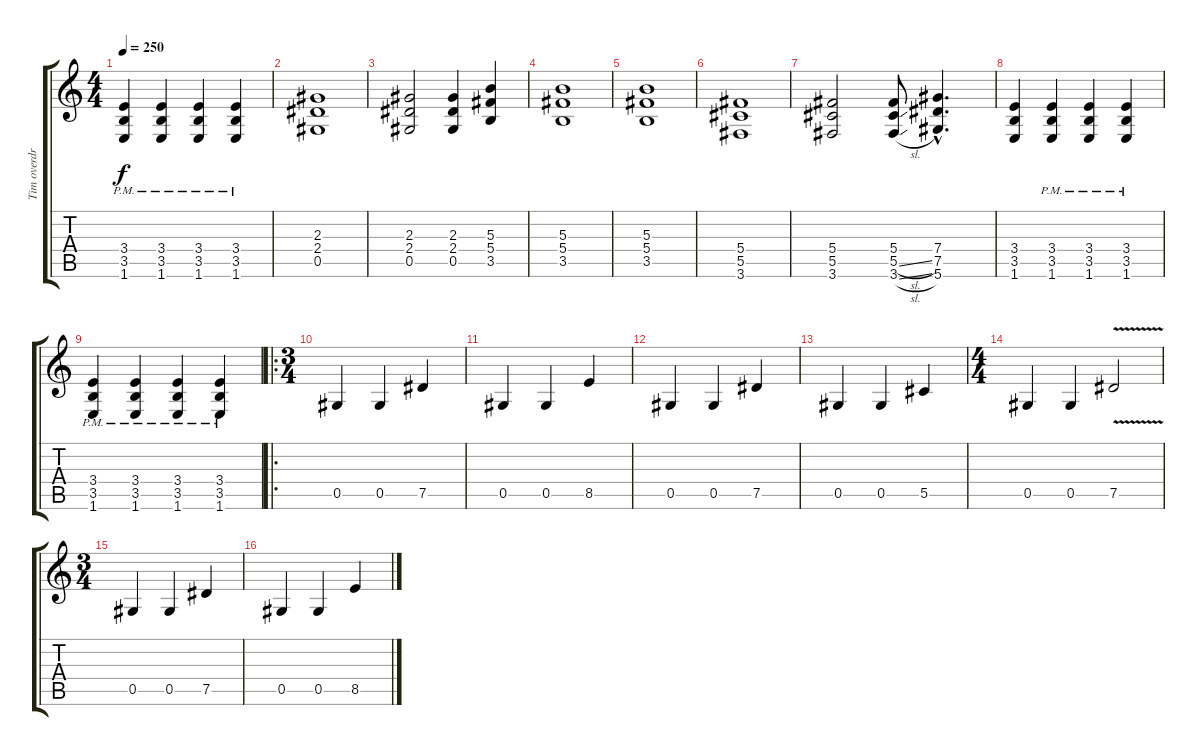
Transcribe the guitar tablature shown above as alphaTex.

\track ("Tim overdrive" "Tim overdr") {instrument overdrivenguitar}
\staff {score tabs}
\tuning (Eb4 Bb3 Gb3 Db3 Ab2 Eb2) {hide}
\ts (4 4)
\tempo 250
\clef g2
\ks c
(3.4{pm} 3.5{pm} 1.6{pm}).4{dy f} (3.4{pm} 3.5{pm} 1.6{pm}).4 (3.4{pm} 3.5{pm} 1.6{pm}).4 (3.4{pm} 3.5{pm} 1.6{pm}).4 |
(2.3 2.4 0.5).1 |
(2.3 2.4 0.5).2 (2.3 2.4 0.5).4 (5.3 5.4 3.5).4 |
(5.3 5.4 3.5).1 |
(5.3 5.4 3.5).1 |
(5.4 5.5 3.6).1 |
(5.4 5.5 3.6).2 (5.4 5.5{sl} 3.6{sl}).8 (7.4{hac} 7.5{hac} 5.6{hac}).4{d} |
(3.4 3.5 1.6).4 (3.4{pm} 3.5{pm} 1.6{pm}).4 (3.4{pm} 3.5{pm} 1.6{pm}).4 (3.4{pm} 3.5{pm} 1.6{pm}).4 |
(3.4{pm} 3.5{pm} 1.6{pm}).4 (3.4{pm} 3.5{pm} 1.6{pm}).4 (3.4{pm} 3.5{pm} 1.6{pm}).4 (3.4{pm} 3.5{pm} 1.6{pm}).4 |
\ro
\ts (3 4)
0.5.4 0.5.4 7.5.4 |
0.5.4 0.5.4 8.5.4 |
0.5.4 0.5.4 7.5.4 |
0.5.4 0.5.4 5.5.4 |
\ts (4 4)
0.5.4 0.5.4 7.5{v}.2 |
\ts (3 4)
0.5.4 0.5.4 7.5.4 |
0.5.4 0.5.4 8.5.4
